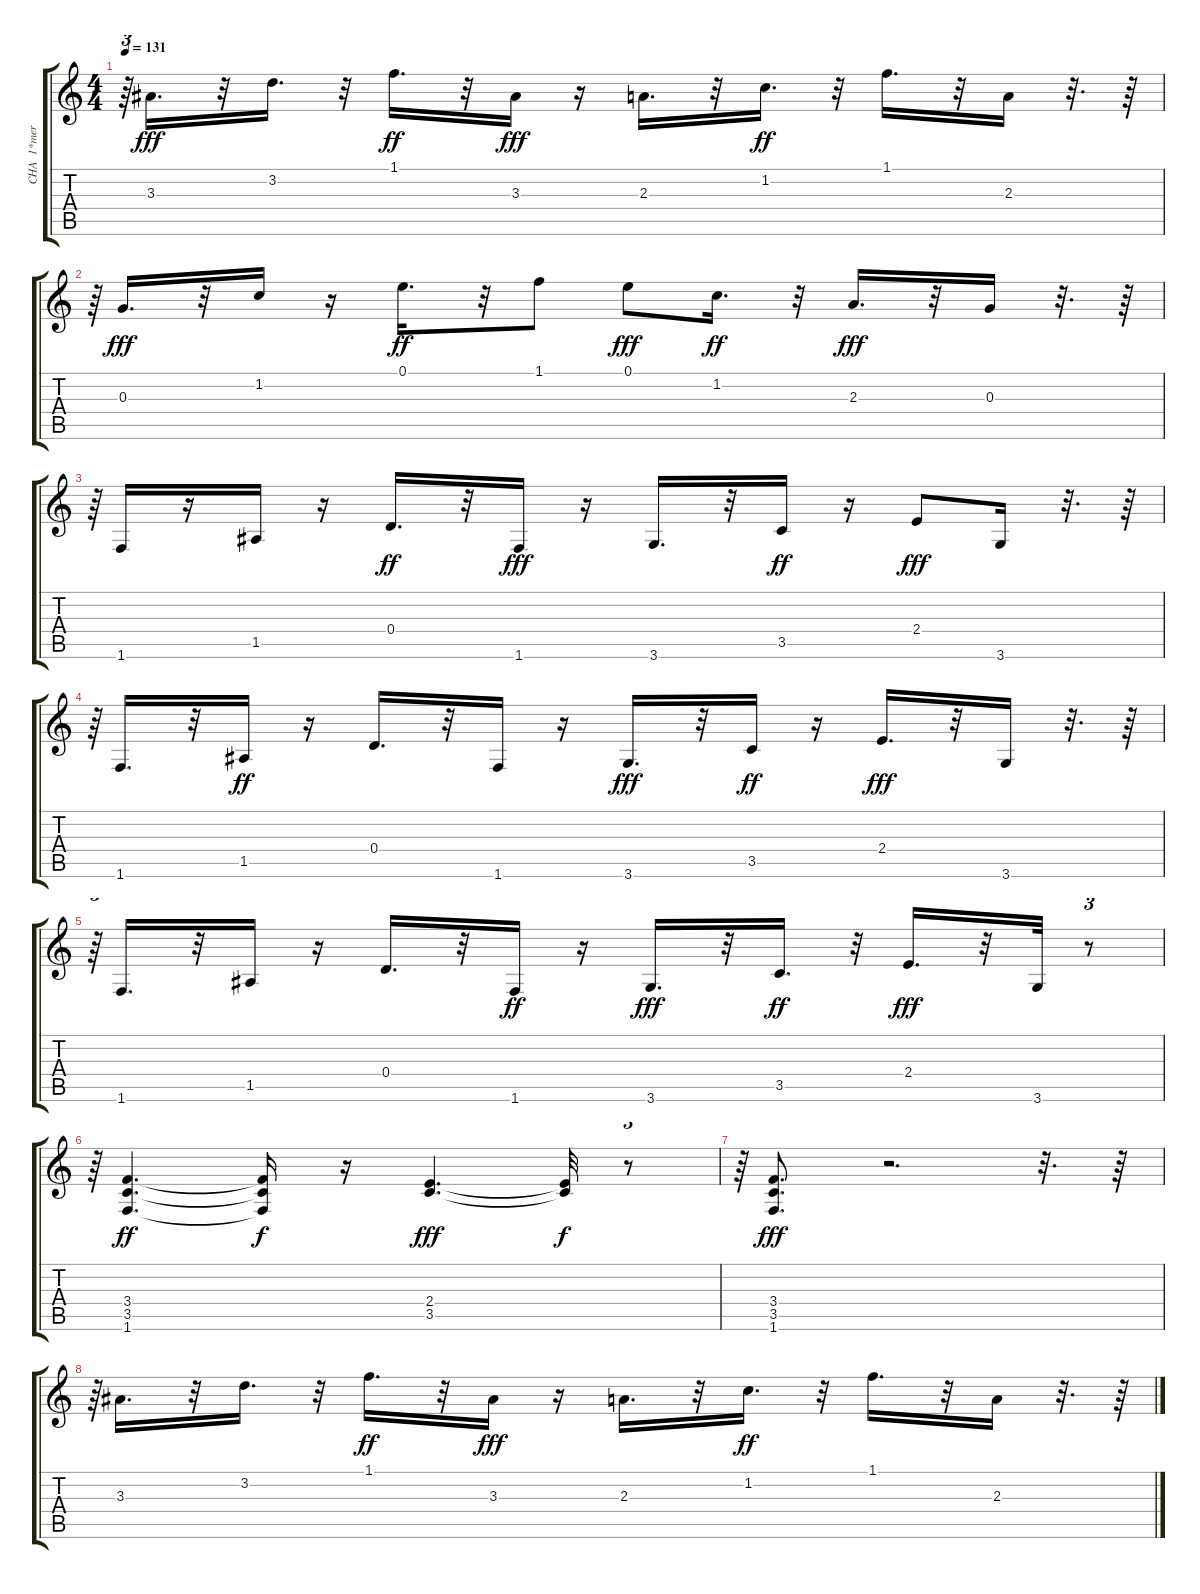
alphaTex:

\track ("CHA  1*merged" "CHA  1*mer") {instrument overdrivenguitar}
\staff {score tabs}
\tuning (E4 B3 G3 D3 A2 E2) {hide}
\ts (4 4)
\tempo 131
\clef g2
\ks c
r.64{tu (3 2) dy fff} 3.3.16{d} r.32 3.2.16{d} r.32 1.1.16{d dy ff} r.32 3.3.16{dy fff} r.16 2.3.16{d} r.32 1.2.16{d dy ff} r.32 1.1.16{d} r.32 2.3.16 r.32{d} r.64 |
r.64{tu (3 2)} 0.3.16{d dy fff} r.32 1.2.16 r.16 0.1.16{d dy ff} r.32 1.1.8 0.1.8{dy fff} 1.2.16{d dy ff} r.32 2.3.16{d dy fff} r.32 0.3.16 r.32{d} r.64 |
r.64{tu (3 2)} 1.6.16 r.16 1.5.16 r.16 0.4.16{d dy ff} r.32 1.6.16{dy fff} r.16 3.6.16{d} r.32 3.5.16{dy ff} r.16 2.4.8{dy fff} 3.6.16 r.32{d} r.64 |
r.64{tu (3 2)} 1.6.16{d} r.32 1.5.16{dy ff} r.16 0.4.16{d} r.32 1.6.16 r.16 3.6.16{d dy fff} r.32 3.5.16{dy ff} r.16 2.4.16{d dy fff} r.32 3.6.16 r.32{d} r.64 |
r.64{tu (3 2)} 1.6.16{d} r.32 1.5.16 r.16 0.4.16{d} r.32 1.6.16{dy ff} r.16 3.6.16{d dy fff} r.32 3.5.16{d dy ff} r.32 2.4.16{d dy fff} r.32 3.6.32 r.8{tu (3 2)} |
r.64{tu (3 2)} (3.4 3.5 1.6).4{d dy ff} (3.4{t} 3.5{t} 1.6{t}).16{dy f} r.16 (2.4 3.5).4{d dy fff} (2.4{t} 3.5{t}).32{dy f} r.8{tu (3 2)} |
r.64{tu (3 2)} (3.4 3.5 1.6).8{d dy fff} r.2{d} r.32{d} r.64 |
r.64{tu (3 2)} 3.3.16{d} r.32 3.2.16{d} r.32 1.1.16{d dy ff} r.32 3.3.16{dy fff} r.16 2.3.16{d} r.32 1.2.16{d dy ff} r.32 1.1.16{d} r.32 2.3.16 r.32{d} r.64
